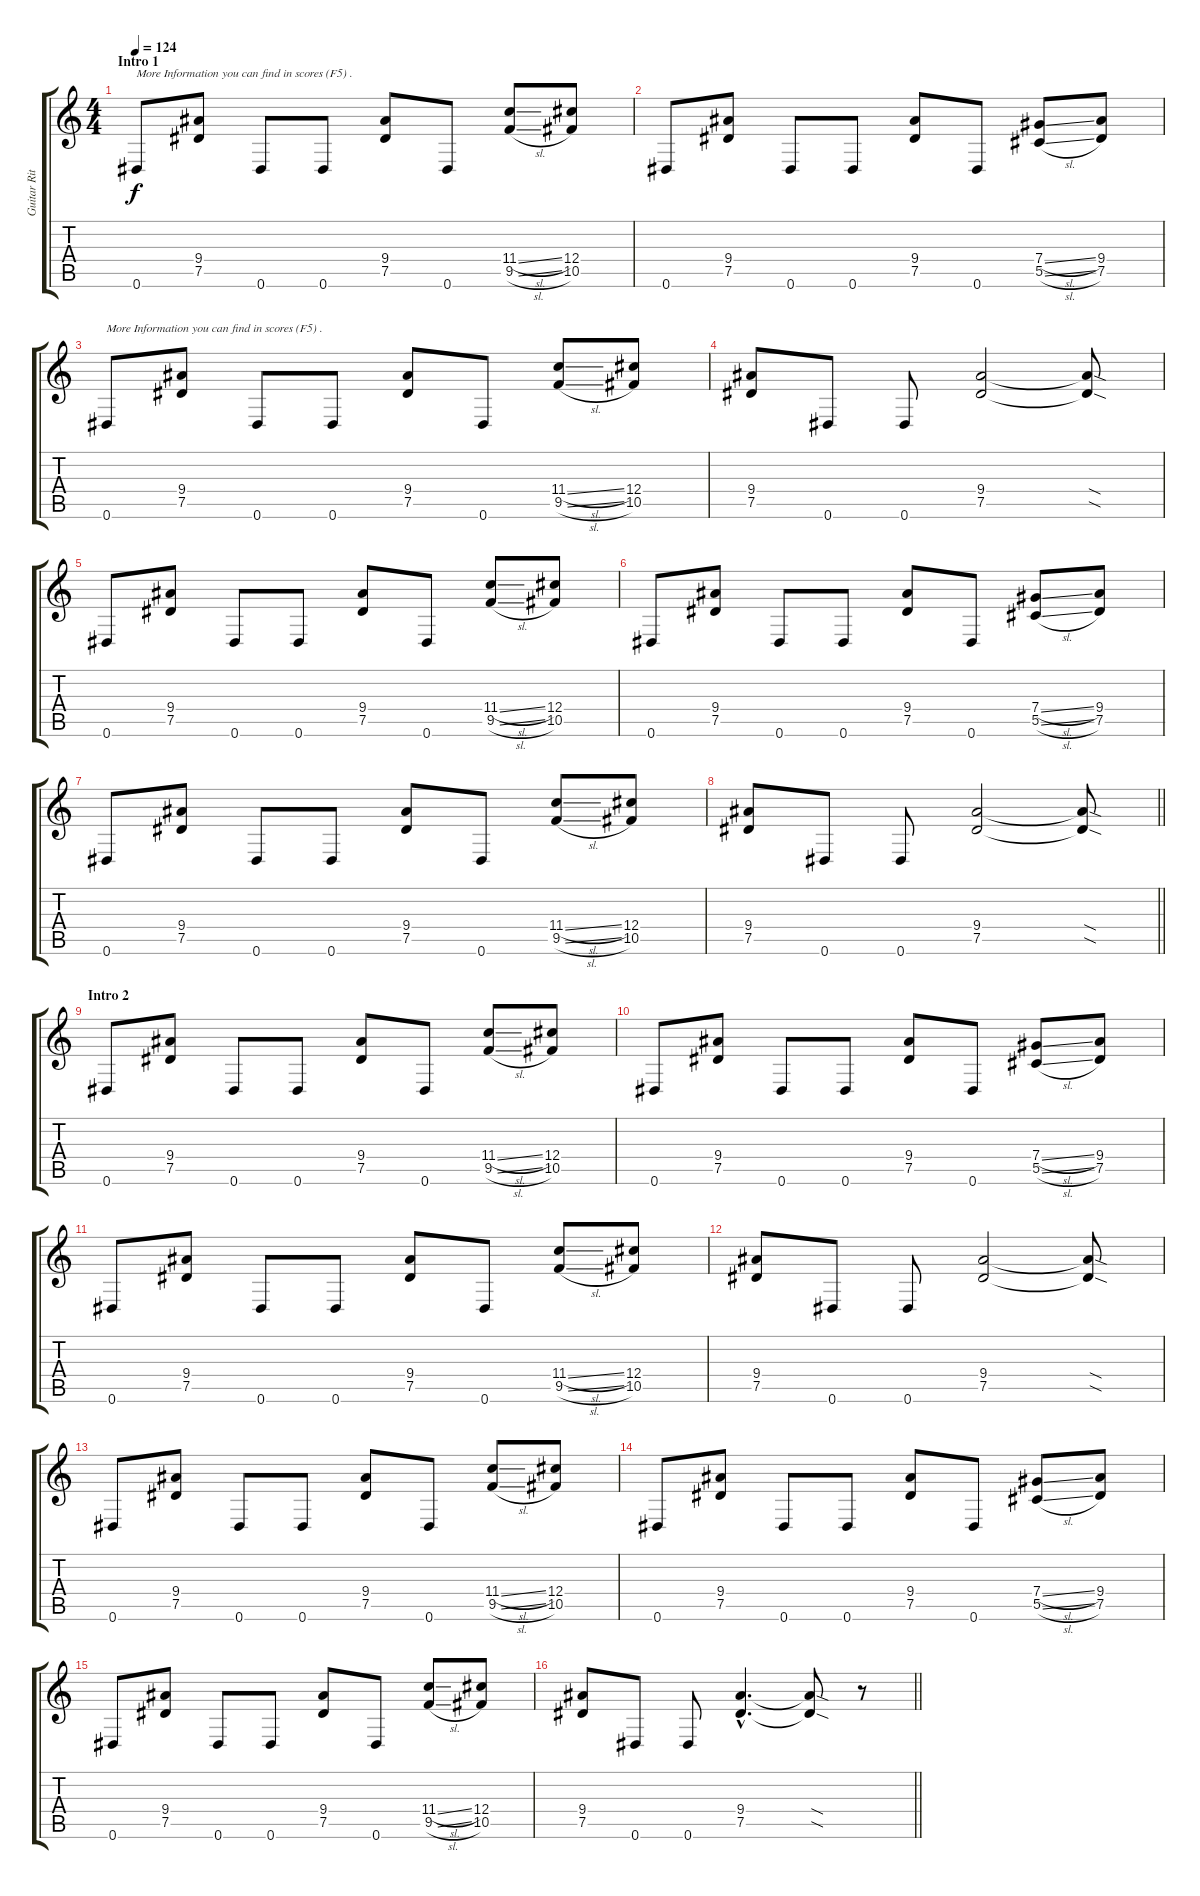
\track ("Guitar Rithm 1" "Guitar Rit") {instrument distortionguitar}
\staff {score tabs}
\tuning (Eb4 Bb3 Gb3 Db3 Ab2 Eb2) {hide}
\ts (4 4)
\section ("" "Intro 1")
\tempo 124
\clef g2
\ks c
0.6.8{txt "More Information you can find in scores (F5) ." dy f instrument distortionguitar} (9.4 7.5).8 0.6.8 0.6.8 (9.4 7.5).8 0.6.8 (11.4{sl} 9.5{sl}).8 (12.4 10.5).8 |
0.6.8 (9.4 7.5).8 0.6.8 0.6.8 (9.4 7.5).8 0.6.8 (7.4{sl} 5.5{sl}).8 (9.4 7.5).8 |
0.6.8{txt "More Information you can find in scores (F5) ."} (9.4 7.5).8 0.6.8 0.6.8 (9.4 7.5).8 0.6.8 (11.4{sl} 9.5{sl}).8 (12.4 10.5).8 |
(9.4 7.5).8 0.6.8 0.6.8 (9.4 7.5).2 (9.4{sod t} 7.5{sod t}).8 |
0.6.8 (9.4 7.5).8 0.6.8 0.6.8 (9.4 7.5).8 0.6.8 (11.4{sl} 9.5{sl}).8 (12.4 10.5).8 |
0.6.8 (9.4 7.5).8 0.6.8 0.6.8 (9.4 7.5).8 0.6.8 (7.4{sl} 5.5{sl}).8 (9.4 7.5).8 |
0.6.8 (9.4 7.5).8 0.6.8 0.6.8 (9.4 7.5).8 0.6.8 (11.4{sl} 9.5{sl}).8 (12.4 10.5).8 |
\barLineRight lightlight
(9.4 7.5).8 0.6.8 0.6.8 (9.4 7.5).2 (9.4{sod t} 7.5{sod t}).8 |
\section ("" "Intro 2")
0.6.8 (9.4 7.5).8 0.6.8 0.6.8 (9.4 7.5).8 0.6.8 (11.4{sl} 9.5{sl}).8 (12.4 10.5).8 |
0.6.8 (9.4 7.5).8 0.6.8 0.6.8 (9.4 7.5).8 0.6.8 (7.4{sl} 5.5{sl}).8 (9.4 7.5).8 |
0.6.8 (9.4 7.5).8 0.6.8 0.6.8 (9.4 7.5).8 0.6.8 (11.4{sl} 9.5{sl}).8 (12.4 10.5).8 |
(9.4 7.5).8 0.6.8 0.6.8 (9.4 7.5).2 (9.4{sod t} 7.5{sod t}).8 |
0.6.8 (9.4 7.5).8 0.6.8 0.6.8 (9.4 7.5).8 0.6.8 (11.4{sl} 9.5{sl}).8 (12.4 10.5).8 |
0.6.8 (9.4 7.5).8 0.6.8 0.6.8 (9.4 7.5).8 0.6.8 (7.4{sl} 5.5{sl}).8 (9.4 7.5).8 |
0.6.8 (9.4 7.5).8 0.6.8 0.6.8 (9.4 7.5).8 0.6.8 (11.4{sl} 9.5{sl}).8 (12.4 10.5).8 |
\barLineRight lightlight
(9.4 7.5).8 0.6.8 0.6.8 (9.4{hac} 7.5{hac}).4{d} (9.4{sod t} 7.5{sod t}).8 r.8
